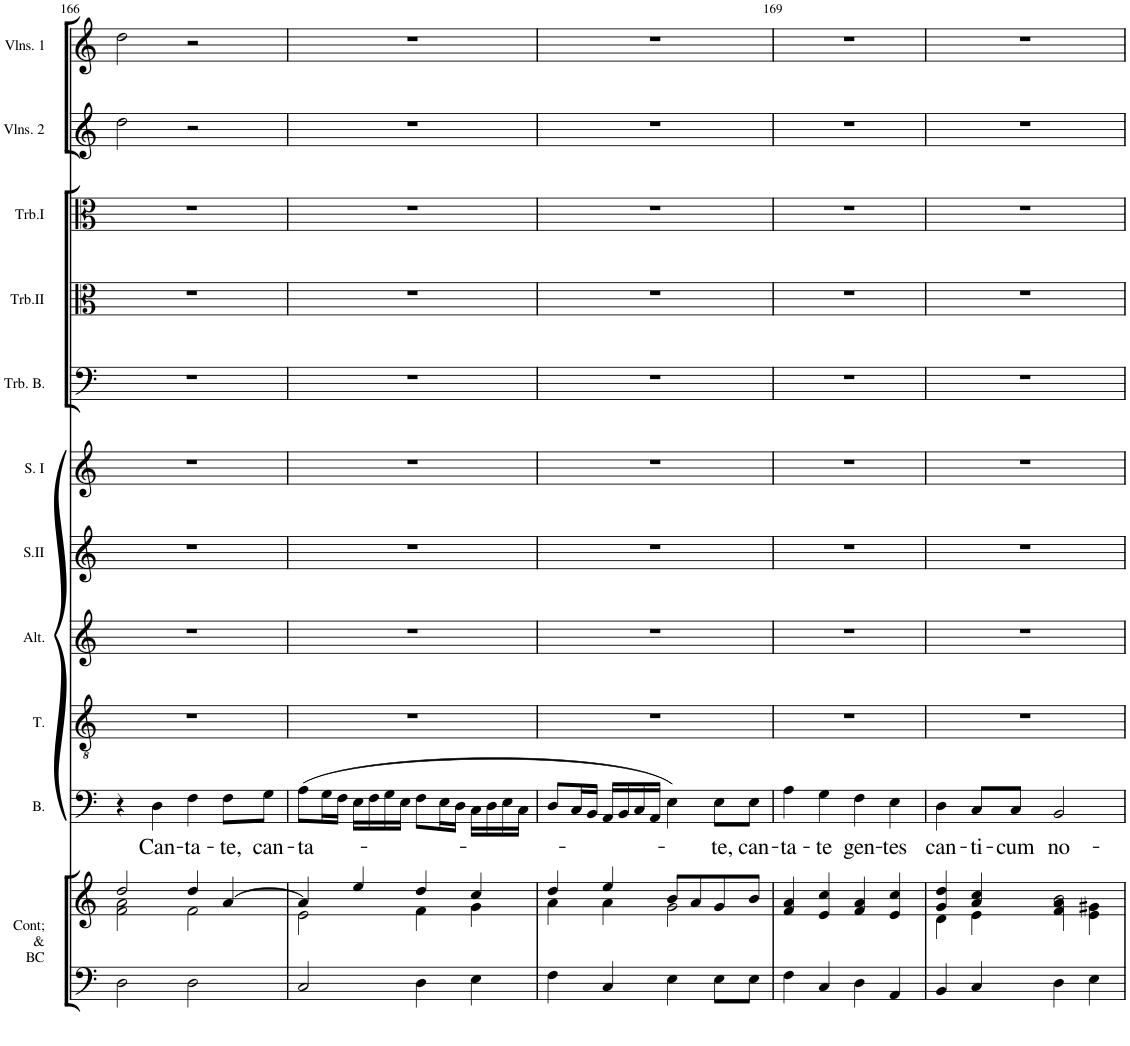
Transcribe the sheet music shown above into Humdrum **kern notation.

**kern	**kern	**kern	**text	**kern	**kern	**kern	**kern	**kern	**kern	**kern	**kern	**kern
*part11	*part11	*part10	*part10	*part9	*part8	*part7	*part6	*part5	*part4	*part3	*part2	*part1
*staff12	*staff11	*staff10	*staff10	*staff9	*staff8	*staff7	*staff6	*staff5	*staff4	*staff3	*staff2	*staff1
*I"Continuo &amp; Basse Continue	*	*I"Basse	*	*I"Ténor	*I"Alto	*I"Soprano II	*I"Soprane I	*I"Trombone Basse	*I"Trombone II	*I"Trombone I	*I"Deuxièmes Violons	*I"Premiers Violons
*I'Cont; &amp; BC	*	*I'B.	*	*I'T.	*I'Alt.	*I'S.II	*I'S. I	*I'Trb. B.	*I'Trb.II	*I'Trb.I	*I'Vlns. 2	*I'Vlns. 1
!!LO:PB:g=z
*clefF4	*clefG2	*clefF4	*	*clefGv2	*clefG2	*clefG2	*clefG2	*clefF4	*clefC3	*clefC3	*clefG2	*clefG2
*k[]	*k[]	*k[]	*	*k[]	*k[]	*k[]	*k[]	*k[]	*k[]	*k[]	*k[]	*k[]
*M4/4	*M4/4	*M4/4	*	*M4/4	*M4/4	*M4/4	*M4/4	*M4/4	*M4/4	*M4/4	*M4/4	*M4/4
*met(c)	*met(c)	*met(c)	*	*met(c)	*met(c)	*met(c)	*met(c)	*met(c)	*met(c)	*met(c)	*met(c)	*met(c)
=166	=166	=166	=166	=166	=166	=166	=166	=166	=166	=166	=166	=166
*	*^	*	*	*	*	*	*	*	*	*	*	*
2D\	2dd/	2f\ 2a\	4r	.	1r	1r	1r	1r	1r	1r	1r	2dd\	2dd\
!	!	!	!	!LO:LY:b	!	!	!	!	!	!	!	!	!
.	.	.	4D\	Can-	.	.	.	.	.	.	.	.	.
!	!	!	!	!LO:LY:b	!	!	!	!	!	!	!	!	!
2D\	4dd/	2f\	4F\	-ta-	.	.	.	.	.	.	.	2r	2r
!	!	!	!	!LO:LY:b	!	!	!	!	!	!	!	!	!
.	[4a/	.	8F\L	-te,	.	.	.	.	.	.	.	.	.
!	!	!	!	!LO:LY:b	!	!	!	!	!	!	!	!	!
.	.	.	8G\J	can-	.	.	.	.	.	.	.	.	.
=167	=167	=167	=167	=167	=167	=167	=167	=167	=167	=167	=167	=167	=167
!	!	!	!	!LO:LY:b	!	!	!	!	!	!	!	!	!
2C/	4a/]	2e\	(8A\L	-ta-	1r	1r	1r	1r	1r	1r	1r	1r	1r
.	.	.	16G\L	.	.	.	.	.	.	.	.	.	.
.	.	.	16F\JJ	.	.	.	.	.	.	.	.	.	.
.	4ee/	.	16E\LL	.	.	.	.	.	.	.	.	.	.
.	.	.	16F\	.	.	.	.	.	.	.	.	.	.
.	.	.	16G\	.	.	.	.	.	.	.	.	.	.
.	.	.	16E\JJ	.	.	.	.	.	.	.	.	.	.
4D\	4dd/	4f\	8F\L	.	.	.	.	.	.	.	.	.	.
.	.	.	16E\L	.	.	.	.	.	.	.	.	.	.
.	.	.	16D\JJ	.	.	.	.	.	.	.	.	.	.
4E\	4cc/	4g\	16C\LL	.	.	.	.	.	.	.	.	.	.
.	.	.	16D\	.	.	.	.	.	.	.	.	.	.
.	.	.	16E\	.	.	.	.	.	.	.	.	.	.
.	.	.	16C\JJ	.	.	.	.	.	.	.	.	.	.
=168	=168	=168	=168	=168	=168	=168	=168	=168	=168	=168	=168	=168	=168
4F\	4dd/	4a\	8D/L	.	1r	1r	1r	1r	1r	1r	1r	1r	1r
.	.	.	16C/L	.	.	.	.	.	.	.	.	.	.
.	.	.	16BB/JJ	.	.	.	.	.	.	.	.	.	.
4C/	4ee/	4a\	16AA/LL	.	.	.	.	.	.	.	.	.	.
.	.	.	16BB/	.	.	.	.	.	.	.	.	.	.
.	.	.	16C/	.	.	.	.	.	.	.	.	.	.
.	.	.	16AA/JJ	.	.	.	.	.	.	.	.	.	.
4E\	8b/L	2g\	4E\)	.	.	.	.	.	.	.	.	.	.
.	8a/	.	.	.	.	.	.	.	.	.	.	.	.
!	!	!	!	!LO:LY:b	!	!	!	!	!	!	!	!	!
8E\L	8g/	.	8E\L	-te,	.	.	.	.	.	.	.	.	.
!	!	!	!	!LO:LY:b	!	!	!	!	!	!	!	!	!
8E\J	8b/J	.	8E\J	can-	.	.	.	.	.	.	.	.	.
*	*v	*v	*	*	*	*	*	*	*	*	*	*	*
=169	=169	=169	=169	=169	=169	=169	=169	=169	=169	=169	=169	=169
!	!	!	!LO:LY:b	!	!	!	!	!	!	!	!	!
4F\	4f/ 4a/	4A\	-ta-	1r	1r	1r	1r	1r	1r	1r	1r	1r
!	!	!	!LO:LY:b	!	!	!	!	!	!	!	!	!
4C/	4e/ 4cc/	4G\	-te	.	.	.	.	.	.	.	.	.
!	!	!	!LO:LY:b	!	!	!	!	!	!	!	!	!
4D\	4f/ 4a/	4F\	gen-	.	.	.	.	.	.	.	.	.
!	!	!	!LO:LY:b	!	!	!	!	!	!	!	!	!
4AA/	4e/ 4cc/	4E\	-tes	.	.	.	.	.	.	.	.	.
=170	=170	=170	=170	=170	=170	=170	=170	=170	=170	=170	=170	=170
*	*^	*	*	*	*	*	*	*	*	*	*	*
!	!	!	!	!LO:LY:b	!	!	!	!	!	!	!	!	!
4BB/	4g/ 4dd/	4d\	4D\	can-	1r	1r	1r	1r	1r	1r	1r	1r	1r
!	!	!	!	!LO:LY:b	!	!	!	!	!	!	!	!	!
4C/	4a/ 4cc/	4e\	8C/L	-ti-	.	.	.	.	.	.	.	.	.
!	!	!	!	!LO:LY:b	!	!	!	!	!	!	!	!	!
.	.	.	8C/J	-cum	.	.	.	.	.	.	.	.	.
!	!	!	!	!LO:LY:b	!	!	!	!	!	!	!	!	!
4D\	2b	4f\ 4a\	2BB/	no-	.	.	.	.	.	.	.	.	.
4E\	.	4e\ 4g#X\	.	.	.	.	.	.	.	.	.	.	.
*	*v	*v	*	*	*	*	*	*	*	*	*	*	*
=	=	=	=	=	=	=	=	=	=	=	=	=
*-	*-	*-	*-	*-	*-	*-	*-	*-	*-	*-	*-	*-
